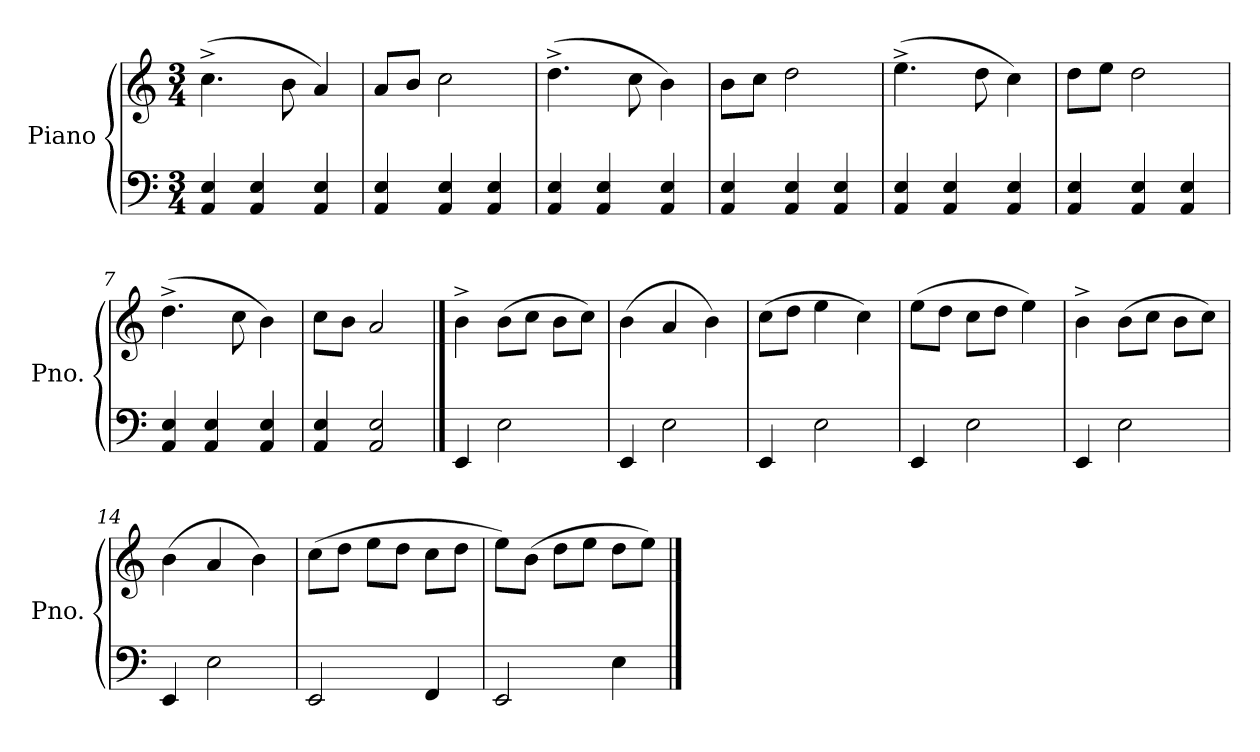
**kern	**kern
*part1	*part1
*staff2	*staff1
*I"Piano	*
*I'Pno.	*
*clefF4	*clefG2
*k[]	*k[]
*M3/4	*M3/4
=1	=1
4AA/ 4E/	(4.cc^\
4AA/ 4E/	.
.	8b\
4AA/ 4E/	4a/)
=2	=2
4AA/ 4E/	8a/L
.	8b/J
4AA/ 4E/	2cc\
4AA/ 4E/	.
=3	=3
4AA/ 4E/	(4.dd^\
4AA/ 4E/	.
.	8cc\
4AA/ 4E/	4b\)
=4	=4
4AA/ 4E/	8b\L
.	8cc\J
4AA/ 4E/	2dd\
4AA/ 4E/	.
=5	=5
4AA/ 4E/	(4.ee^\
4AA/ 4E/	.
.	8dd\
4AA/ 4E/	4cc\)
=6	=6
4AA/ 4E/	8dd\L
.	8ee\J
4AA/ 4E/	2dd\
4AA/ 4E/	.
=7	=7
4AA/ 4E/	(4.dd^\
4AA/ 4E/	.
.	8cc\
4AA/ 4E/	4b\)
=8	=8
4AA/ 4E/	8cc\L
.	8b\J
2AA/ 2E/	2a/
!!LO:LB:g=z
==9	==9
4EE/	4b^\
2E\	(8b\L
.	8cc\J
.	8b\L
.	8cc\J)
=10	=10
4EE/	(4b\
2E\	4a/
.	4b\)
=11	=11
4EE/	(8cc\L
.	8dd\J
2E\	4ee\
.	4cc\)
=12	=12
4EE/	(8ee\L
.	8dd\J
2E\	8cc\L
.	8dd\J
.	4ee\)
=13	=13
4EE/	4b^\
2E\	(8b\L
.	8cc\J
.	8b\L
.	8cc\J)
=14	=14
4EE/	(4b\
2E\	4a/
.	4b\)
=15	=15
2EE/	(8cc\L
.	8dd\J
.	8ee\L
.	8dd\J
4FF/	8cc\L
.	8dd\J
=16	=16
2EE/	8ee\L)
.	(8b\J
.	8dd\L
.	8ee\J
4E\	8dd\L
.	8ee\J)
==	==
*-	*-
